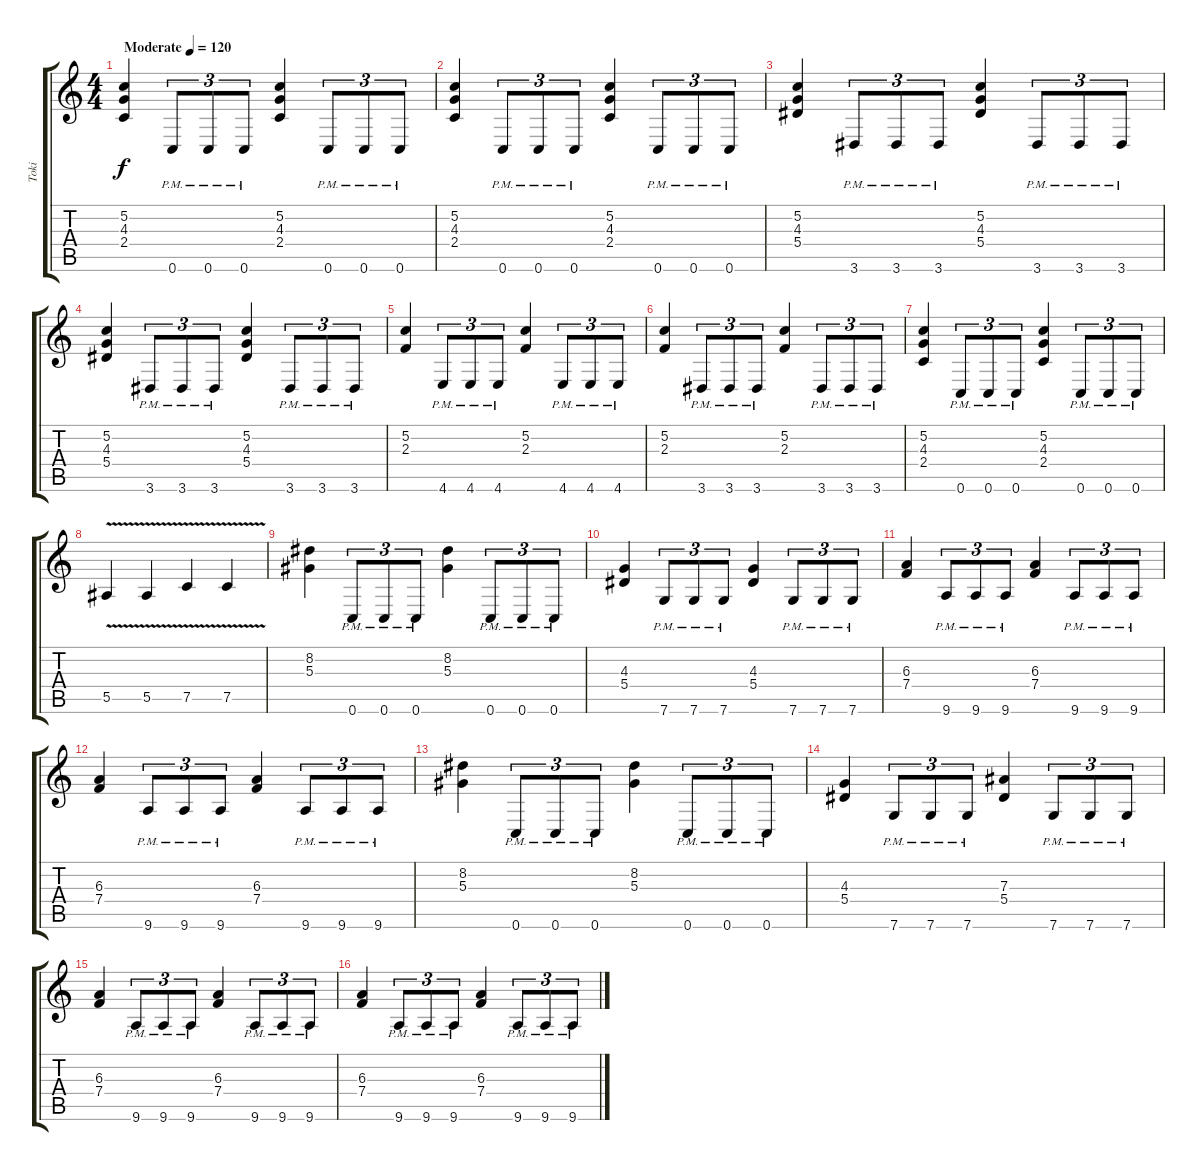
\track ("Toki" "Toki") {instrument distortionguitar}
\staff {score tabs}
\tuning (C4 G3 Eb3 Bb2 F2 C2) {hide}
\ts (4 4)
\tempo (120 "Moderate")
\clef g2
\ks c
(5.2 4.3 2.4).4{dy f instrument distortionguitar} 0.6{pm}.8{tu (3 2)} 0.6{pm}.8{tu (3 2)} 0.6{pm}.8{tu (3 2)} (5.2 4.3 2.4).4 0.6{pm}.8{tu (3 2)} 0.6{pm}.8{tu (3 2)} 0.6{pm}.8{tu (3 2)} |
(5.2 4.3 2.4).4 0.6{pm}.8{tu (3 2)} 0.6{pm}.8{tu (3 2)} 0.6{pm}.8{tu (3 2)} (5.2 4.3 2.4).4 0.6{pm}.8{tu (3 2)} 0.6{pm}.8{tu (3 2)} 0.6{pm}.8{tu (3 2)} |
(5.2 4.3 5.4).4 3.6{pm}.8{tu (3 2)} 3.6{pm}.8{tu (3 2)} 3.6{pm}.8{tu (3 2)} (5.2 4.3 5.4).4 3.6{pm}.8{tu (3 2)} 3.6{pm}.8{tu (3 2)} 3.6{pm}.8{tu (3 2)} |
(5.2 4.3 5.4).4 3.6{pm}.8{tu (3 2)} 3.6{pm}.8{tu (3 2)} 3.6{pm}.8{tu (3 2)} (5.2 4.3 5.4).4 3.6{pm}.8{tu (3 2)} 3.6{pm}.8{tu (3 2)} 3.6{pm}.8{tu (3 2)} |
(5.2 2.3).4 4.6{pm}.8{tu (3 2)} 4.6{pm}.8{tu (3 2)} 4.6{pm}.8{tu (3 2)} (5.2 2.3).4 4.6{pm}.8{tu (3 2)} 4.6{pm}.8{tu (3 2)} 4.6{pm}.8{tu (3 2)} |
(5.2 2.3).4 3.6{pm}.8{tu (3 2)} 3.6{pm}.8{tu (3 2)} 3.6{pm}.8{tu (3 2)} (5.2 2.3).4 3.6{pm}.8{tu (3 2)} 3.6{pm}.8{tu (3 2)} 3.6{pm}.8{tu (3 2)} |
(5.2 4.3 2.4).4 0.6{pm}.8{tu (3 2)} 0.6{pm}.8{tu (3 2)} 0.6{pm}.8{tu (3 2)} (5.2 4.3 2.4).4 0.6{pm}.8{tu (3 2)} 0.6{pm}.8{tu (3 2)} 0.6{pm}.8{tu (3 2)} |
5.5{v}.4 5.5{v}.4 7.5{v}.4 7.5{v}.4 |
(8.2 5.3).4 0.6{pm}.8{tu (3 2)} 0.6{pm}.8{tu (3 2)} 0.6{pm}.8{tu (3 2)} (8.2 5.3).4 0.6{pm}.8{tu (3 2)} 0.6{pm}.8{tu (3 2)} 0.6{pm}.8{tu (3 2)} |
(4.3 5.4).4 7.6{pm}.8{tu (3 2)} 7.6{pm}.8{tu (3 2)} 7.6{pm}.8{tu (3 2)} (4.3 5.4).4 7.6{pm}.8{tu (3 2)} 7.6{pm}.8{tu (3 2)} 7.6{pm}.8{tu (3 2)} |
(6.3 7.4).4 9.6{pm}.8{tu (3 2)} 9.6{pm}.8{tu (3 2)} 9.6{pm}.8{tu (3 2)} (6.3 7.4).4 9.6{pm}.8{tu (3 2)} 9.6{pm}.8{tu (3 2)} 9.6{pm}.8{tu (3 2)} |
(6.3 7.4).4 9.6{pm}.8{tu (3 2)} 9.6{pm}.8{tu (3 2)} 9.6{pm}.8{tu (3 2)} (6.3 7.4).4 9.6{pm}.8{tu (3 2)} 9.6{pm}.8{tu (3 2)} 9.6{pm}.8{tu (3 2)} |
(8.2 5.3).4 0.6{pm}.8{tu (3 2)} 0.6{pm}.8{tu (3 2)} 0.6{pm}.8{tu (3 2)} (8.2 5.3).4 0.6{pm}.8{tu (3 2)} 0.6{pm}.8{tu (3 2)} 0.6{pm}.8{tu (3 2)} |
(4.3 5.4).4 7.6{pm}.8{tu (3 2)} 7.6{pm}.8{tu (3 2)} 7.6{pm}.8{tu (3 2)} (7.3 5.4).4 7.6{pm}.8{tu (3 2)} 7.6{pm}.8{tu (3 2)} 7.6{pm}.8{tu (3 2)} |
(6.3 7.4).4 9.6{pm}.8{tu (3 2)} 9.6{pm}.8{tu (3 2)} 9.6{pm}.8{tu (3 2)} (6.3 7.4).4 9.6{pm}.8{tu (3 2)} 9.6{pm}.8{tu (3 2)} 9.6{pm}.8{tu (3 2)} |
(6.3 7.4).4 9.6{pm}.8{tu (3 2)} 9.6{pm}.8{tu (3 2)} 9.6{pm}.8{tu (3 2)} (6.3 7.4).4 9.6{pm}.8{tu (3 2)} 9.6{pm}.8{tu (3 2)} 9.6{pm}.8{tu (3 2)}
